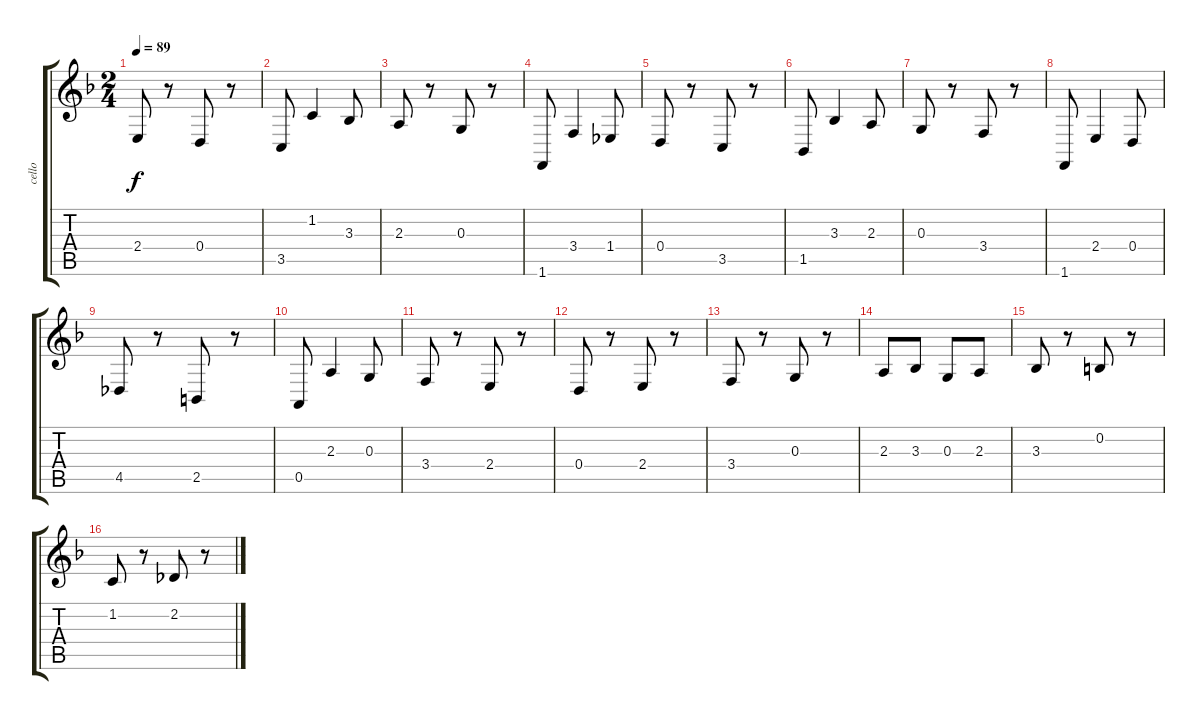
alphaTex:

\track ("cello" "cello") {instrument cello}
\staff {score tabs}
\tuning (E4 B3 G3 D3 A2 E2) {hide}
\ts (2 4)
\tempo 89
\clef g2
\ks dminor
2.4.8{dy f} r.8 0.4.8 r.8 |
3.5.8 1.2.4 3.3.8 |
2.3.8 r.8 0.3.8 r.8 |
1.6.8 3.4.4 1.4.8 |
0.4.8 r.8 3.5.8 r.8 |
1.5.8 3.3.4 2.3.8 |
0.3.8 r.8 3.4.8 r.8 |
1.6.8 2.4.4 0.4.8 |
4.5.8 r.8 2.5.8 r.8 |
0.5.8 2.3.4 0.3.8 |
3.4.8 r.8 2.4.8 r.8 |
0.4.8 r.8 2.4.8 r.8 |
3.4.8 r.8 0.3.8 r.8 |
2.3.8 3.3.8 0.3.8 2.3.8 |
3.3.8 r.8 0.2.8 r.8 |
1.2.8 r.8 2.2.8 r.8
